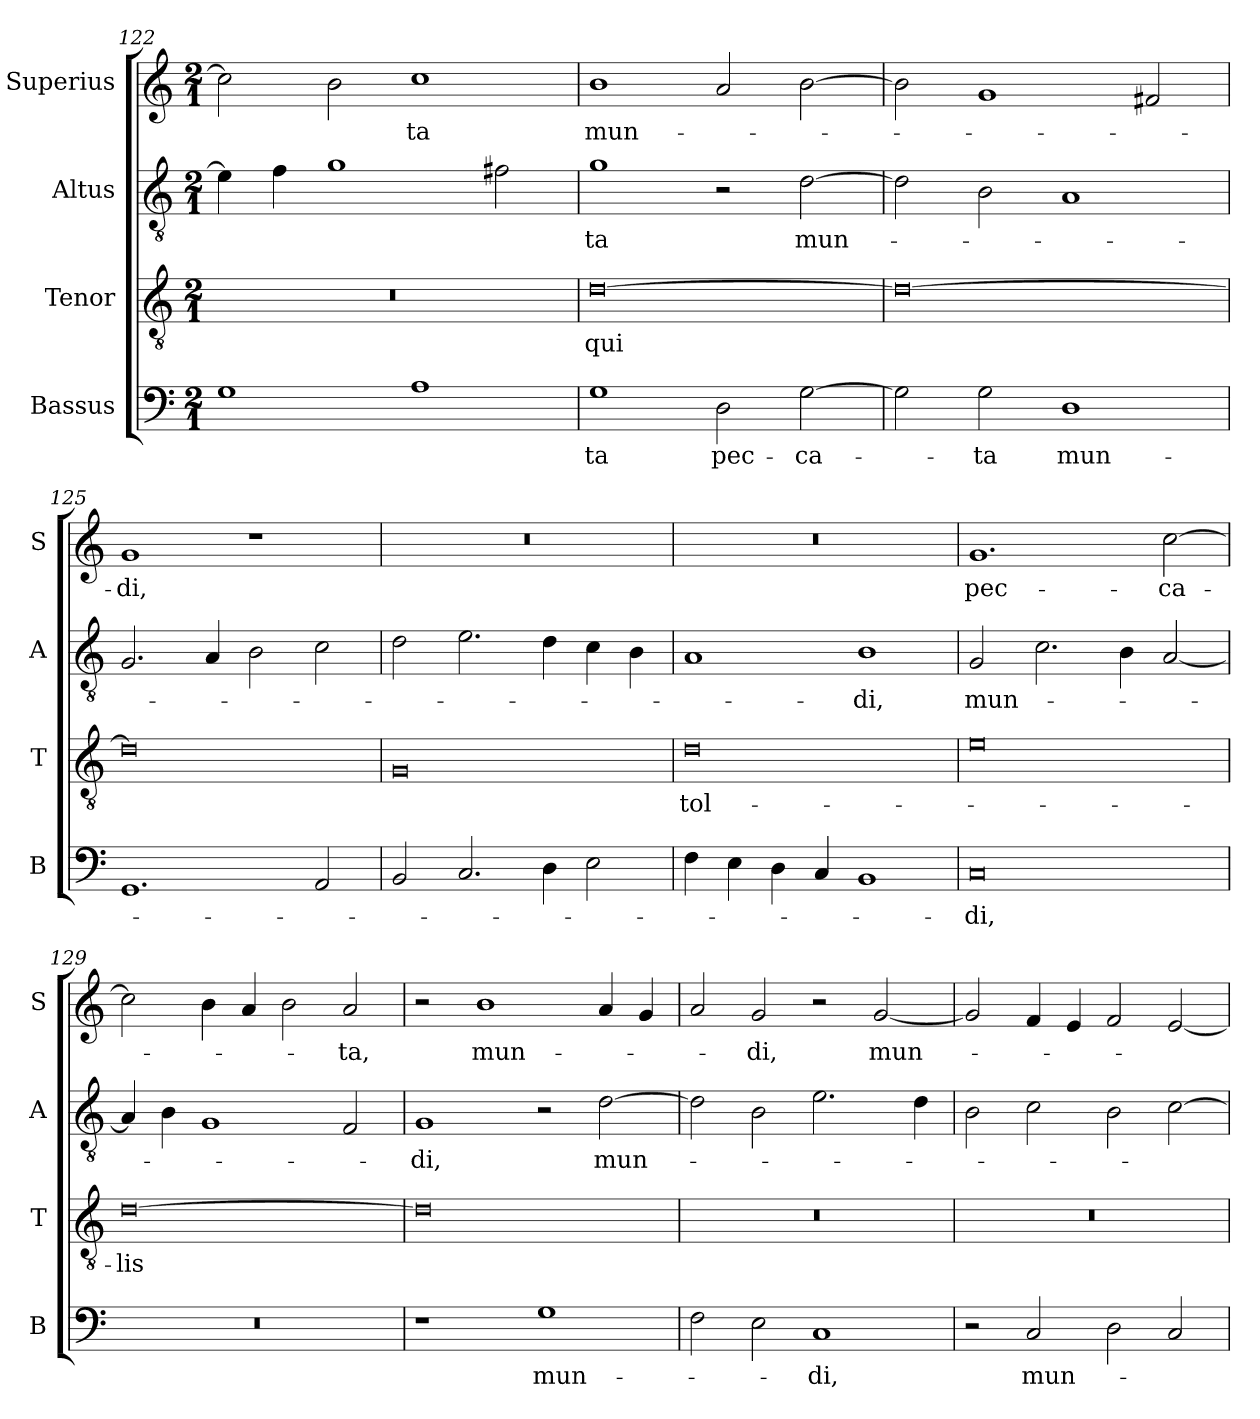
**kern	**text	**kern	**text	**kern	**text	**kern	**text
*part4	*part4	*part3	*part3	*part2	*part2	*part1	*part1
*staff4	*staff4	*staff3	*staff3	*staff2	*staff2	*staff1	*staff1
*I"Bassus	*	*I"Tenor	*	*I"Altus	*	*I"Superius	*
*I'B	*	*I'T	*	*I'A	*	*I'S	*
*clefF4	*	*clefGv2	*	*clefGv2	*	*clefG2	*
*k[]	*	*k[]	*	*k[]	*	*k[]	*
*M2/1	*	*M2/1	*	*M2/1	*	*M2/1	*
=122	=122	=122	=122	=122	=122	=122	=122
1G	.	0r	.	4e\]	.	2cc\]	.
.	.	.	.	4f\	.	.	.
.	.	.	.	1g	.	2b\	.
1A	.	.	.	.	.	1cc	-ta
.	.	.	.	2f#X\	.	.	.
=123	=123	=123	=123	=123	=123	=123	=123
1G	-ta	[0d	qui	1g	-ta	1b	mun-
2D\	pec-	.	.	2r	.	2a/	.
[2G\	-ca-	.	.	[2d\	mun-	[2b\	.
=124	=124	=124	=124	=124	=124	=124	=124
2G\]	.	0d_	.	2d\]	.	2b\]	.
2G\	-ta	.	.	2B\	.	1g	.
1D	mun-	.	.	1A	.	.	.
.	.	.	.	.	.	2f#X/	.
=125	=125	=125	=125	=125	=125	=125	=125
1.GG	.	0d]	.	2.G/	.	1g	-di,
.	.	.	.	4A/	.	.	.
.	.	.	.	2B\	.	1r	.
2AA/	.	.	.	2c\	.	.	.
=126	=126	=126	=126	=126	=126	=126	=126
2BB/	.	0G	.	2d\	.	0r	.
2.C/	.	.	.	2.e\	.	.	.
4D\	.	.	.	4d\	.	.	.
2E\	.	.	.	4c\	.	.	.
.	.	.	.	4B\	.	.	.
=127	=127	=127	=127	=127	=127	=127	=127
4F\	.	0d	tol-	1A	.	0r	.
4E\	.	.	.	.	.	.	.
4D\	.	.	.	.	.	.	.
4C/	.	.	.	.	.	.	.
1BB	.	.	.	1B	-di,	.	.
=128	=128	=128	=128	=128	=128	=128	=128
0C	-di,	0e	.	2G/	mun-	1.g	pec-
.	.	.	.	2.c\	.	.	.
.	.	.	.	4B\	.	.	.
.	.	.	.	[2A/	.	[2cc\	-ca-
=129	=129	=129	=129	=129	=129	=129	=129
0r	.	[0d	-lis	4A/]	.	2cc\]	.
.	.	.	.	4B\	.	.	.
.	.	.	.	1G	.	4b\	.
.	.	.	.	.	.	4a/	.
.	.	.	.	.	.	2b\	.
.	.	.	.	2F/	.	2a/	-ta,
=130	=130	=130	=130	=130	=130	=130	=130
1r	.	0d]	.	1G	-di,	2r	.
.	.	.	.	.	.	1b	mun-
1G	mun-	.	.	2r	.	.	.
.	.	.	.	[2d\	mun-	4a/	.
.	.	.	.	.	.	4g/	.
=131	=131	=131	=131	=131	=131	=131	=131
2F\	.	0r	.	2d\]	.	2a/	.
2E\	.	.	.	2B\	.	2g/	-di,
1C	-di,	.	.	2.e\	.	2r	.
.	.	.	.	.	.	[2g/	mun-
.	.	.	.	4d\	.	.	.
=132	=132	=132	=132	=132	=132	=132	=132
2r	.	0r	.	2B\	.	2g/]	.
2C/	mun-	.	.	2c\	.	4f/	.
.	.	.	.	.	.	4e/	.
2D\	.	.	.	2B\	.	2f/	.
2C/	.	.	.	[2c\	.	[2e/	.
=	=	=	=	=	=	=	=
*-	*-	*-	*-	*-	*-	*-	*-
